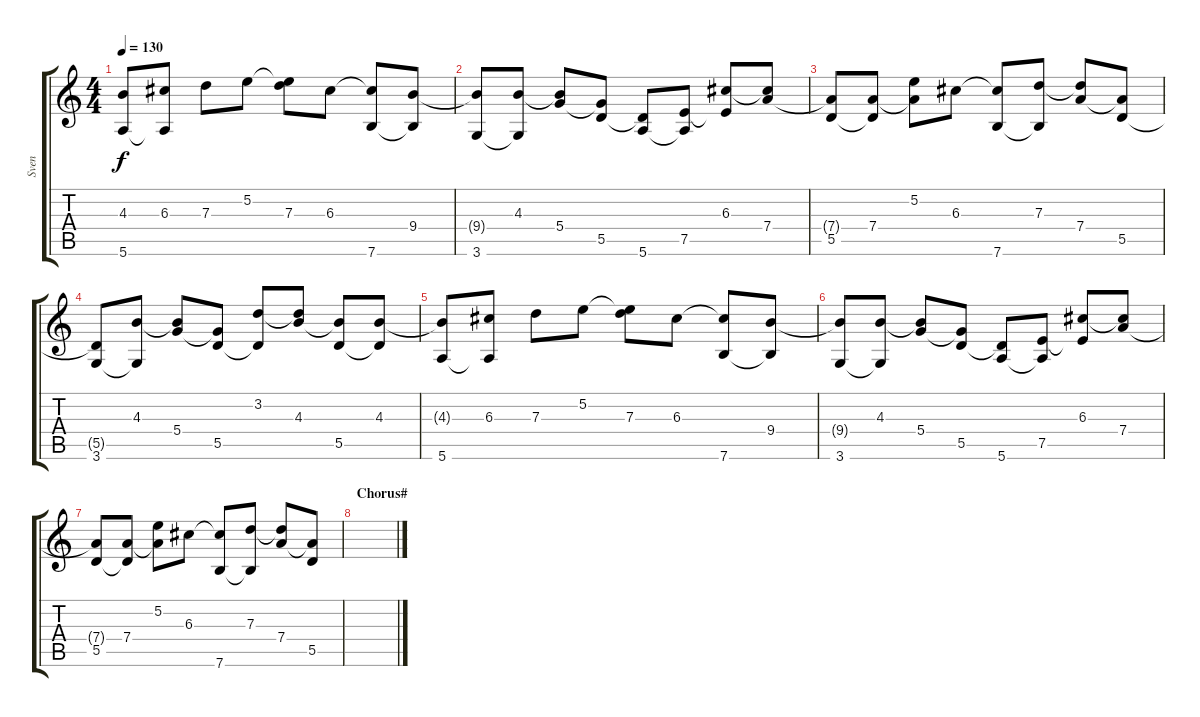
\track ("Sven" "Sven") {instrument acousticguitarsteel}
\staff {score tabs}
\tuning (E4 B3 G3 D3 A2 E2) {hide}
\ts (4 4)
\tempo 130
\clef g2
\ks c
(4.3{t} 5.6).8{dy f} (6.3 5.6{t}).8 7.3.8 5.2.8 (5.2{t} 7.3).8 6.3.8 (6.3{t} 7.6).8 (9.4 7.6{t}).8 |
(9.4{t} 3.6).8 (4.3 3.6{t}).8 (4.3{t} 5.4).8 (5.4{t} 5.5).8 (5.5{t} 5.6).8 (7.5 5.6{t}).8 (6.3 7.5{t}).8 (6.3{t} 7.4).8 |
(7.4{t} 5.5).8 (7.4 5.5{t}).8 (5.2 7.4{t}).8 6.3.8 (6.3{t} 7.6).8 (7.3 7.6{t}).8 (7.3{t} 7.4).8 (7.4{t} 5.5).8 |
(5.5{t} 3.6).8 (4.3 3.6{t}).8 (4.3{t} 5.4).8 (5.4{t} 5.5).8 (3.2 5.5{t}).8 (3.2{t} 4.3).8 (4.3{t} 5.5).8 (4.3 5.5{t}).8 |
(4.3{t} 5.6).8 (6.3 5.6{t}).8 7.3.8 5.2.8 (5.2{t} 7.3).8 6.3.8 (6.3{t} 7.6).8 (9.4 7.6{t}).8 |
(9.4{t} 3.6).8 (4.3 3.6{t}).8 (4.3{t} 5.4).8 (5.4{t} 5.5).8 (5.5{t} 5.6).8 (7.5 5.6{t}).8 (6.3 7.5{t}).8 (6.3{t} 7.4).8 |
(7.4{t} 5.5).8 (7.4 5.5{t}).8 (5.2 7.4{t}).8 6.3.8 (6.3{t} 7.6).8 (7.3 7.6{t}).8 (7.3{t} 7.4).8 (7.4{t} 5.5).8 |
\section ("" "Chorus#")
